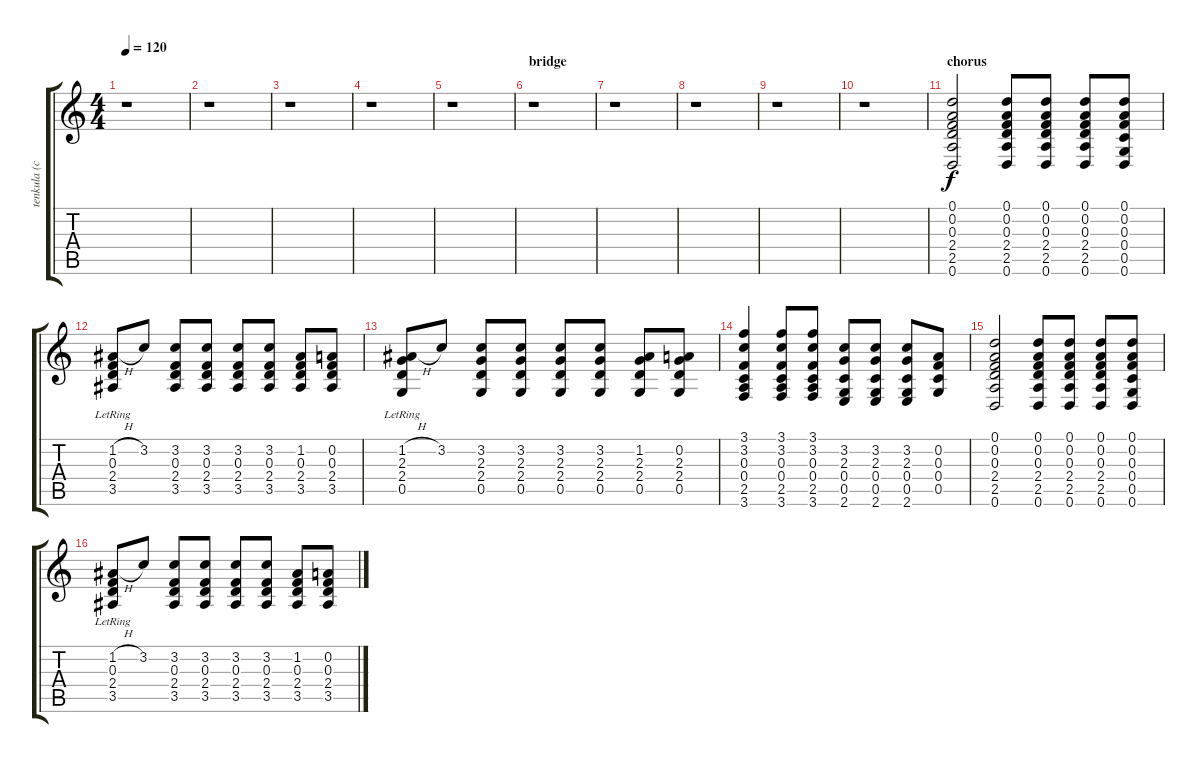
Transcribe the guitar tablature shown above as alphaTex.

\track ("tenkula (clean)" "tenkula (c") {instrument acousticguitarsteel}
\staff {score tabs}
\tuning (D4 A3 F3 C3 G2 D2) {hide}
\ts (4 4)
\tempo 120
\clef g2
\ks c
r.1{dy f} |
r.1 |
r.1 |
r.1 |
r.1 |
\section ("" "bridge")
r.1 |
r.1 |
r.1 |
r.1 |
r.1 |
\section ("" "chorus")
(0.1 0.2 0.3 2.4 2.5 0.6).2 (0.1 0.2 0.3 2.4 2.5 0.6).8 (0.1 0.2 0.3 2.4 2.5 0.6).8 (0.1 0.2 0.3 2.4 2.5 0.6).8 (0.1 0.2 0.3 0.4 0.5 0.6).8 |
(1.2{h} 0.3{lr} 2.4{lr} 3.5{lr}).8 3.2.8 (3.2 0.3 2.4 3.5).8 (3.2 0.3 2.4 3.5).8 (3.2 0.3 2.4 3.5).8 (3.2 0.3 2.4 3.5).8 (1.2 0.3 2.4 3.5).8 (0.2 0.3 2.4 3.5).8 |
(1.2{h} 2.3{lr} 2.4{lr} 0.5{lr}).8 3.2.8 (3.2 2.3 2.4 0.5).8 (3.2 2.3 2.4 0.5).8 (3.2 2.3 2.4 0.5).8 (3.2 2.3 2.4 0.5).8 (1.2 2.3 2.4 0.5).8 (0.2 2.3 2.4 0.5).8 |
(3.1 3.2 0.3 0.4 2.5 3.6).4 (3.1 3.2 0.3 0.4 2.5 3.6).8 (3.1 3.2 0.3 0.4 2.5 3.6).8 (3.2 2.3 0.4 0.5 2.6).8 (3.2 2.3 0.4 0.5 2.6).8 (3.2 2.3 0.4 0.5 2.6).8 (0.2 0.3 0.4 0.5).8 |
(0.1 0.2 0.3 2.4 2.5 0.6).2 (0.1 0.2 0.3 2.4 2.5 0.6).8 (0.1 0.2 0.3 2.4 2.5 0.6).8 (0.1 0.2 0.3 2.4 2.5 0.6).8 (0.1 0.2 0.3 0.4 0.5 0.6).8 |
(1.2{h} 0.3{lr} 2.4{lr} 3.5{lr}).8 3.2.8 (3.2 0.3 2.4 3.5).8 (3.2 0.3 2.4 3.5).8 (3.2 0.3 2.4 3.5).8 (3.2 0.3 2.4 3.5).8 (1.2 0.3 2.4 3.5).8 (0.2 0.3 2.4 3.5).8
